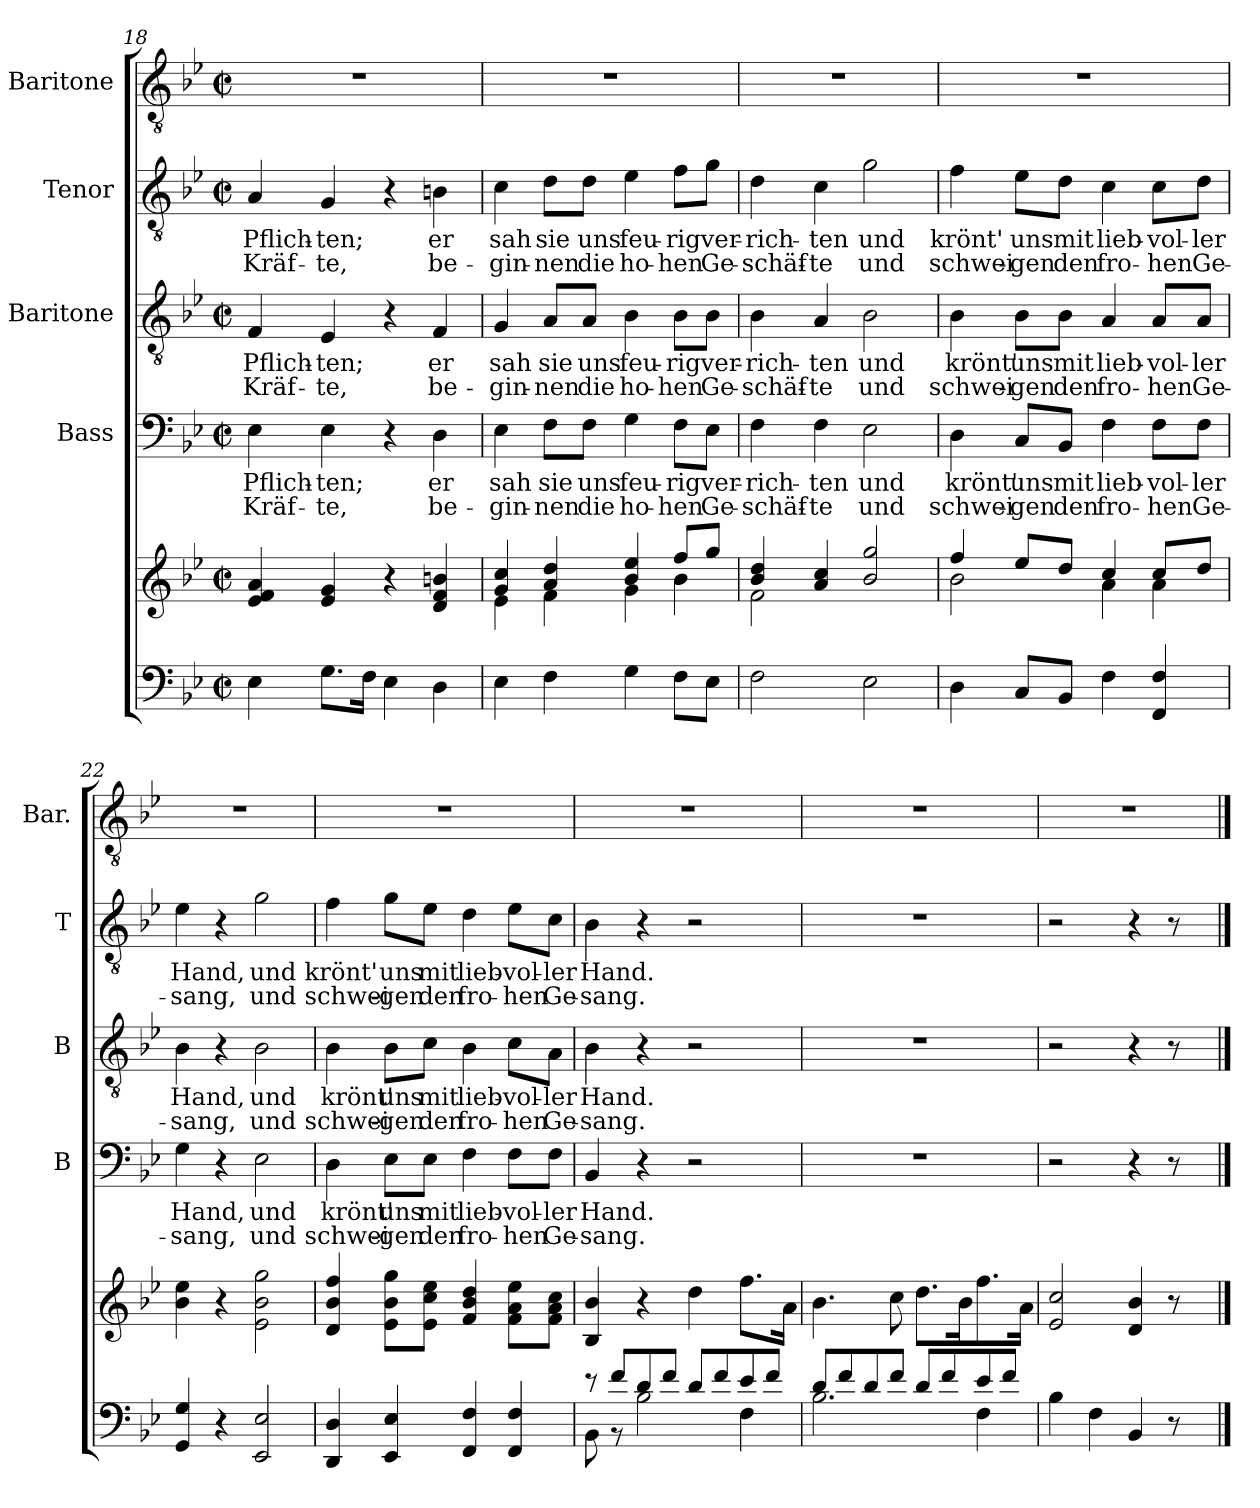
**kern	**kern	**kern	**text	**text	**kern	**text	**text	**kern	**text	**text	**kern
*part5	*part5	*part4	*part4	*part4	*part3	*part3	*part3	*part2	*part2	*part2	*part1
*staff6	*staff5	*staff4	*staff4	*staff4	*staff3	*staff3	*staff3	*staff2	*staff2	*staff2	*staff1
*	*	*I"Bass	*	*	*I"Baritone	*	*	*I"Tenor	*	*	*I"Baritone
*	*	*I'B	*	*	*I'B	*	*	*I'T	*	*	*I'Bar.
*clefF4	*clefG2	*clefF4	*	*	*clefGv2	*	*	*clefGv2	*	*	*clefGv2
*k[b-e-]	*k[b-e-]	*k[b-e-]	*	*	*k[b-e-]	*	*	*k[b-e-]	*	*	*k[b-e-]
*B-:	*B-:	*B-:	*	*	*B-:	*	*	*B-:	*	*	*B-:
*M2/2	*M2/2	*M2/2	*	*	*M2/2	*	*	*M2/2	*	*	*M2/2
*met(c|)	*met(c|)	*met(c|)	*	*	*met(c|)	*	*	*met(c|)	*	*	*met(c|)
=18	=18	=18	=18	=18	=18	=18	=18	=18	=18	=18	=18
4E-\	4e-/ 4f/ 4a/	4E-\	Pflich-	Kräf-	4F/	Pflich-	Kräf-	4A/	Pflich-	Kräf-	1r
8.G\L	4e-/ 4g/	4E-\	-ten;	-te,	4E-/	-ten;	-te,	4G/	-ten;	-te,	.
16F\Jk	.	.	.	.	.	.	.	.	.	.	.
4E-\	4r	4r	.	.	4r	.	.	4r	.	.	.
4D\	4d/ 4f/ 4bn/	4D\	er	be-	4F/	er	be-	4Bn\	er	be-	.
=19	=19	=19	=19	=19	=19	=19	=19	=19	=19	=19	=19
*	*^	*	*	*	*	*	*	*	*	*	*
4E-\	4g/ 4cc/	4e-\	4E-\	sah	-gin-	4G/	sah	-gin-	4c\	sah	-gin-	1r
4F\	4a/ 4dd/	4f\	8F\L	sie	-nen	8A/L	sie	-nen	8d\L	sie	-nen	.
.	.	.	8F\J	uns	die	8A/J	uns	die	8d\J	uns	die	.
4G\	4b-/ 4ee-/	4g\	4G\	feu-	ho-	4B-\	feu-	ho-	4e-\	feu-	ho-	.
8F\L	8ff/L	4b-\	8F\L	-rig	-hen	8B-\L	-rig	-hen	8f\L	-rig	-hen	.
8E-\J	8gg/J	.	8E-\J	ver-	Ge-	8B-\J	ver-	Ge-	8g\J	ver-	Ge-	.
=20	=20	=20	=20	=20	=20	=20	=20	=20	=20	=20	=20	=20
2F\	4b-/ 4dd/	2f\	4F\	-rich-	-schäf-	4B-\	-rich-	-schäf-	4d\	-rich-	-schäf-	1r
.	4a/ 4cc/	.	4F\	-ten	-te	4A/	-ten	-te	4c\	-ten	-te	.
2E-\	2b-/ 2gg/	2ryy	2E-\	und	und	2B-\	und	und	2g\	und	und	.
!!LO:PB:g=z
=21	=21	=21	=21	=21	=21	=21	=21	=21	=21	=21	=21	=21
4D\	4ff/	2b-\	4D\	krönt'	schwei-	4B-\	krönt'	schwei-	4f\	krönt'	schwei-	1r
8C/L	8ee-/L	.	8C/L	uns	-gen	8B-\L	uns	-gen	8e-\L	uns	-gen	.
8BB-/J	8dd/J	.	8BB-/J	mit	den	8B-\J	mit	den	8d\J	mit	den	.
4F\	4cc/	4a\	4F\	lieb-	fro-	4A/	lieb-	fro-	4c\	lieb-	fro-	.
4FF/ 4F/	8cc/L	4a\	8F\L	-vol-	-hen	8A/L	-vol-	-hen	8c\L	-vol-	-hen	.
.	8dd/J	.	8F\J	-ler	Ge-	8A/J	-ler	Ge-	8d\J	-ler	Ge-	.
*	*v	*v	*	*	*	*	*	*	*	*	*	*
=22	=22	=22	=22	=22	=22	=22	=22	=22	=22	=22	=22
4GG/ 4G/	4b-\ 4ee-\	4G\	Hand,	-sang,	4B-\	Hand,	-sang,	4e-\	Hand,	-sang,	1r
4r	4r	4r	.	.	4r	.	.	4r	.	.	.
2EE-/ 2E-/	2e-\ 2b-\ 2gg\	2E-\	und	und	2B-\	und	und	2g\	und	und	.
=23	=23	=23	=23	=23	=23	=23	=23	=23	=23	=23	=23
4DD/ 4D/	4d/ 4b-/ 4ff/	4D\	krönt'	schwei-	4B-\	krönt'	schwei-	4f\	krönt'	schwei-	1r
4EE-/ 4E-/	8e-\ 8b-\ 8gg\L	8E-\L	uns	-gen	8B-\L	uns	-gen	8g\L	uns	-gen	.
.	8e-\ 8cc\ 8ee-\J	8E-\J	mit	den	8c\J	mit	den	8e-\J	mit	den	.
4FF/ 4F/	4f/ 4b-/ 4dd/	4F\	lieb-	fro-	4B-\	lieb-	fro-	4d\	lieb-	fro-	.
4FF/ 4F/	8f\ 8a\ 8ee-\L	8F\L	-vol-	-hen	8c\L	-vol-	-hen	8e-\L	-vol-	-hen	.
.	8f\ 8a\ 8cc\J	8F\J	-ler	Ge-	8A\J	-ler	Ge-	8c\J	-ler	Ge-	.
!!LO:LB:g=z
=24	=24	=24	=24	=24	=24	=24	=24	=24	=24	=24	=24
*^	*	*	*	*	*	*	*	*	*	*	*
8BB-\	8rd	4B-/ 4b-/	4BB-/	Hand.	-sang.	4B-\	Hand.	-sang.	4B-\	Hand.	-sang.	1r
8rBB	8f/L	.	.	.	.	.	.	.	.	.	.	.
2B-\	8d/	4r	4r	.	.	4r	.	.	4r	.	.	.
.	8f/J	.	.	.	.	.	.	.	.	.	.	.
.	8d/L	4dd\	2r	.	.	2r	.	.	2r	.	.	.
.	8f/	.	.	.	.	.	.	.	.	.	.	.
4F\	8e-/	8.ff\L	.	.	.	.	.	.	.	.	.	.
.	8f/J	.	.	.	.	.	.	.	.	.	.	.
.	.	16a\Jk	.	.	.	.	.	.	.	.	.	.
=25	=25	=25	=25	=25	=25	=25	=25	=25	=25	=25	=25	=25
2.B-\	8d/L	4.b-\	1r	.	.	1r	.	.	1r	.	.	1r
.	8f/	.	.	.	.	.	.	.	.	.	.	.
.	8d/	.	.	.	.	.	.	.	.	.	.	.
.	8f/J	8cc\	.	.	.	.	.	.	.	.	.	.
.	8d/L	8.dd\L	.	.	.	.	.	.	.	.	.	.
.	8f/	.	.	.	.	.	.	.	.	.	.	.
.	.	16b-\k	.	.	.	.	.	.	.	.	.	.
4F\	8e-/	8.ff\	.	.	.	.	.	.	.	.	.	.
.	8f/J	.	.	.	.	.	.	.	.	.	.	.
.	.	16a\Jk	.	.	.	.	.	.	.	.	.	.
*v	*v	*	*	*	*	*	*	*	*	*	*	*
=26	=26	=26	=26	=26	=26	=26	=26	=26	=26	=26	=26
4B-\	2e-/ 2cc/	2r	.	.	2r	.	.	2r	.	.	1r
4F\	.	.	.	.	.	.	.	.	.	.	.
4BB-/	4d/ 4b-/	4r	.	.	4r	.	.	4r	.	.	.
8r	8r	8r	.	.	8r	.	.	8r	.	.	.
8ryy	8ryy	8ryy	.	.	8ryy	.	.	8ryy	.	.	.
==	==	==	==	==	==	==	==	==	==	==	==
*-	*-	*-	*-	*-	*-	*-	*-	*-	*-	*-	*-
